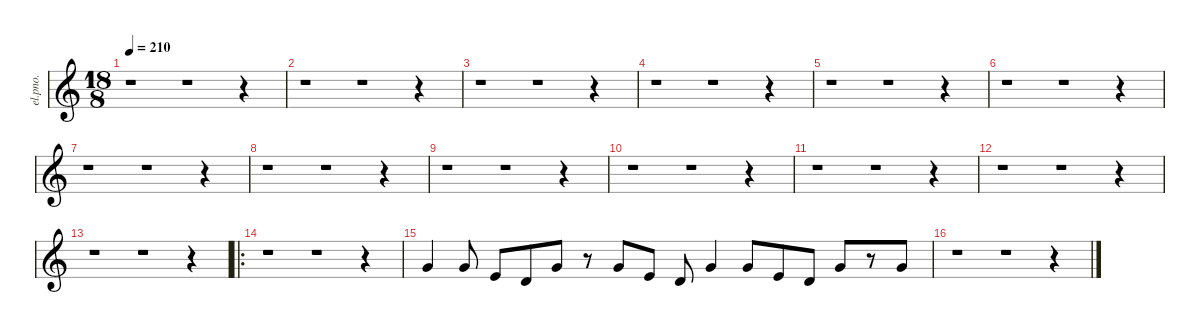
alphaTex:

\defaultSystemsLayout 4
\hideDynamics
\bracketExtendMode nobrackets
\otherSystemsTrackNameOrientation horizontal
\track ("Elec. Piano Fills" "el.pno.") {instrument electricpiano1}
\staff {score}
\tuning (E4 B3 G3 D3 A2 E2)
\ts (18 8)
\tempo 210
\clef g2
\ks c
r.1{dy f beam Down} r.1{beam Down} r.4{beam Down} |
r.1{beam Down} r.1{beam Down} r.4{beam Down} |
r.1{beam Down} r.1{beam Down} r.4{beam Down} |
r.1{beam Down} r.1{beam Down} r.4{beam Down} |
r.1{beam Down} r.1{beam Down} r.4{beam Down} |
r.1{beam Down} r.1{beam Down} r.4{beam Down} |
r.1{beam Down} r.1{beam Down} r.4{beam Down} |
r.1{beam Down} r.1{beam Down} r.4{beam Down} |
r.1{beam Down} r.1{beam Down} r.4{beam Down} |
r.1{beam Down} r.1{beam Down} r.4{beam Down} |
r.1{beam Down} r.1{beam Down} r.4{beam Down} |
r.1{beam Down} r.1{beam Down} r.4{beam Down} |
r.1{beam Down} r.1{beam Down} r.4{beam Down} |
\ro
r.1{beam Down} r.1{beam Down} r.4{beam Down} |
12.3.4{beam Up} 12.3.8{beam Up} 14.4.8{beam Up} 12.4.8{beam Up} 12.3.8{beam Up} r.8{beam Up} 12.3.8{beam Up} 14.4.8{beam Up} 12.4.8{beam Up} 12.3.4{beam Up} 12.3.8{beam Up} 14.4.8{beam Up} 12.4.8{beam Up} 12.3.8{beam Up} r.8{beam Up} 12.3.8{beam Up} |
r.1{beam Down} r.1{beam Down} r.4{beam Down}
